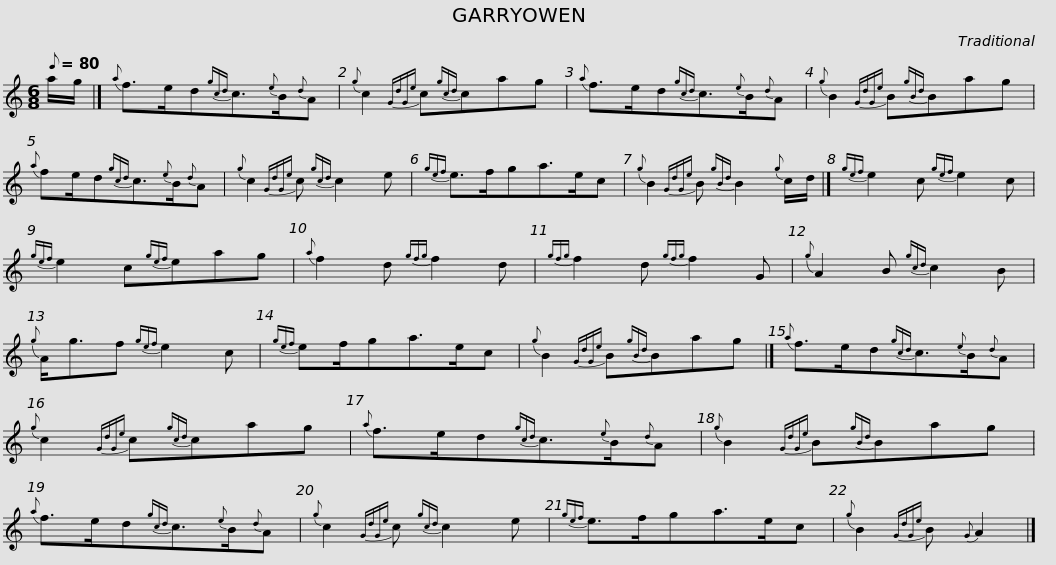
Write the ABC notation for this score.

X:1
L:1/8
Q:1/8=80
M:6/8
I:linebreak $
K:C
V:1 treble
V:1
 a/g/ |]{a} f>ed{gcd}c3/2{e}B/{d}A |{g} c2{GdGe} c{gcd}cag |${a} f>ed{gcd}c3/2{e}B/{d}A |{g} B2{GdGe} B{gBd}Bag | %5
{a} fe/d{gcd}c3/2{e}B/{d}A |${g} c2{GdGe} c{gcd} c2 e |{gef} e>fga>ec |{g} B2{GdGe} B{gBd} B2{g} c/d/ |]${gef} e2 c{gef} e2 c | %10
{gef} e2 c{gef}eag |{a} f2 d{gfg} f2 d |${gfg} f2 d{gfg} f2 G |{g} A2 B{gcd} c2 B |{g} A<gf{gef} e2 c |$ %15
{gef} ef/ga>ec |{g} B2{GdGe} B{gBd}Bag |]{a} f>ed{gcd}c3/2{e}B/{d}A |${g} c2{GdGe} c{gcd}cag |{a} f>ed{gcd}c3/2{e}B/{d}A | %20
{g} B2{GdGe} B{gBd}Bag |${a} f>ed{gcd}c3/2{e}B/{d}A |{g} c2{GdGe} c{gcd} c2 e |{gef} e>fga>ec |${g} B2{GdGe} B{G} A2 |] %25
